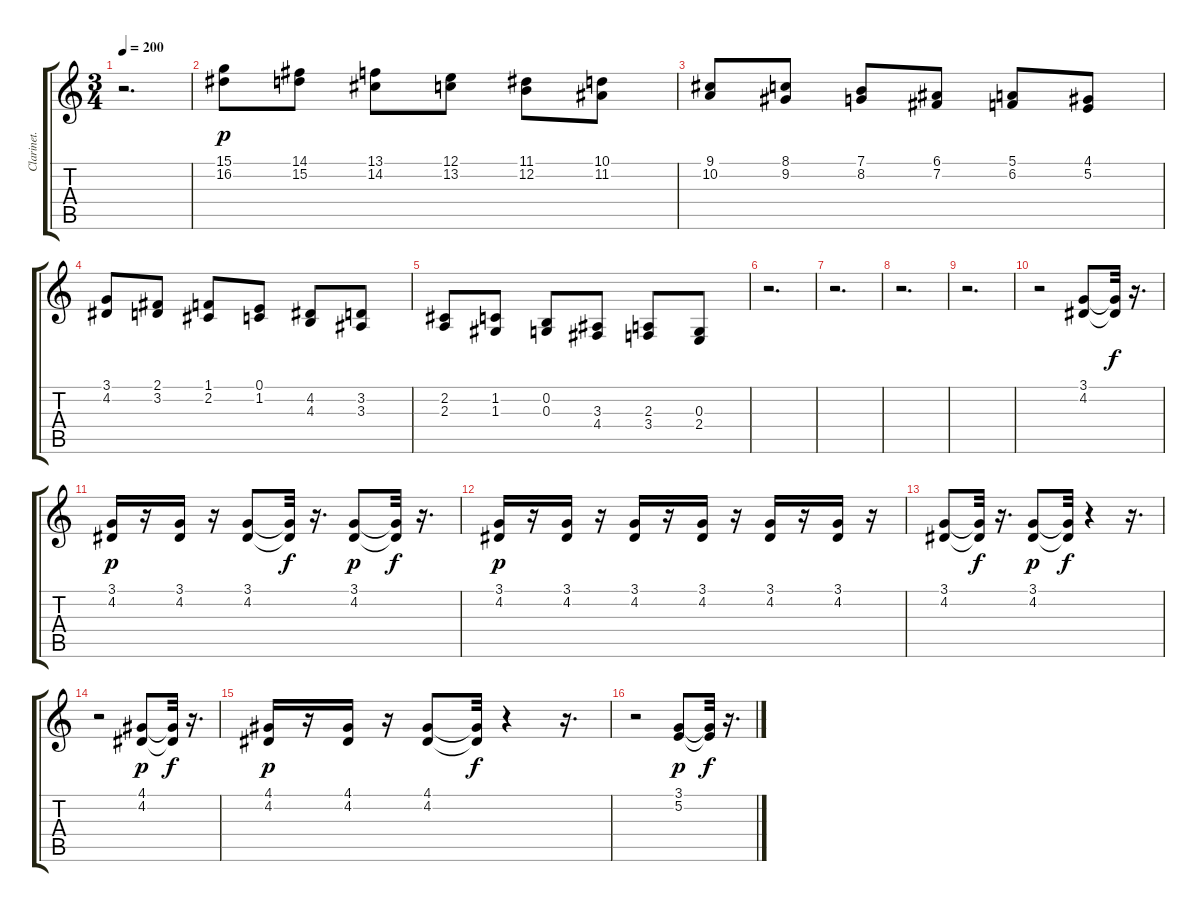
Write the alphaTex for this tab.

\track ("Clarinet." "Clarinet.") {instrument clarinet}
\staff {score tabs}
\tuning (E4 B3 G3 D3 A2 E2) {hide}
\ts (3 4)
\tempo 200
\clef g2
\ks c
r.2{d dy f} |
(15.1 16.2).8{dy p} (14.1 15.2).8 (13.1 14.2).8 (12.1 13.2).8 (11.1 12.2).8 (10.1 11.2).8 |
(9.1 10.2).8 (8.1 9.2).8 (7.1 8.2).8 (6.1 7.2).8 (5.1 6.2).8 (4.1 5.2).8 |
(3.1 4.2).8 (2.1 3.2).8 (1.1 2.2).8 (0.1 1.2).8 (4.2 4.3).8 (3.2 3.3).8 |
(2.2 2.3).8 (1.2 1.3).8 (0.2 0.3).8 (3.3 4.4).8 (2.3 3.4).8 (0.3 2.4).8 |
r.2{d} |
r.2{d} |
r.2{d} |
r.2{d} |
r.2 (3.1 4.2).8 (3.1{t} 4.2{t}).32{dy f} r.16{d} |
(3.1 4.2).16{dy p} r.16 (3.1 4.2).16 r.16 (3.1 4.2).8 (3.1{t} 4.2{t}).32{dy f} r.16{d} (3.1 4.2).8{dy p} (3.1{t} 4.2{t}).32{dy f} r.16{d} |
(3.1 4.2).16{dy p} r.16 (3.1 4.2).16 r.16 (3.1 4.2).16 r.16 (3.1 4.2).16 r.16 (3.1 4.2).16 r.16 (3.1 4.2).16 r.16 |
(3.1 4.2).8 (3.1{t} 4.2{t}).32{dy f} r.16{d} (3.1 4.2).8{dy p} (3.1{t} 4.2{t}).32{dy f} r.4 r.16{d} |
r.2 (4.1 4.2).8{dy p} (4.1{t} 4.2{t}).32{dy f} r.16{d} |
(4.1 4.2).16{dy p} r.16 (4.1 4.2).16 r.16 (4.1 4.2).8 (4.1{t} 4.2{t}).32{dy f} r.4 r.16{d} |
r.2 (3.1 5.2).8{dy p} (3.1{t} 5.2{t}).32{dy f} r.16{d}
